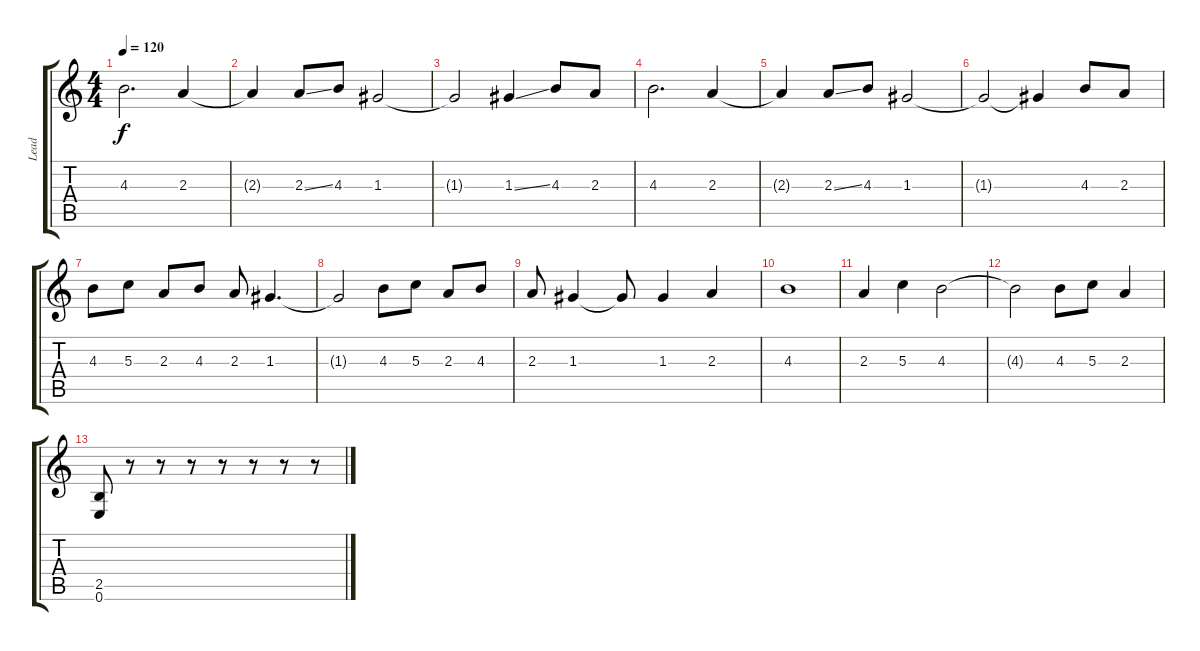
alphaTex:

\track ("Lead" "Lead") {instrument distortionguitar}
\staff {score tabs}
\tuning (E4 B3 G3 D3 A2 E2) {hide}
\ts (4 4)
\tempo 120
\clef g2
\ks c
4.3.2{d dy f} 2.3.4 |
2.3{t}.4 2.3{ss}.8 4.3.8 1.3.2 |
1.3{t}.2 1.3{ss}.4 4.3.8 2.3.8 |
4.3.2{d} 2.3.4 |
2.3{t}.4 2.3{ss}.8 4.3.8 1.3.2 |
1.3{t}.2 1.3{t}.4 4.3.8 2.3.8 |
4.3.8 5.3.8 2.3.8 4.3.8 2.3.8 1.3.4{d} |
1.3{t}.2 4.3.8 5.3.8 2.3.8 4.3.8 |
2.3.8 1.3.4 1.3{t}.8 1.3.4 2.3.4 |
4.3.1 |
2.3.4 5.3.4 4.3.2 |
4.3{t}.2 4.3.8 5.3.8 2.3.4 |
(2.5 0.6).8 r.8 r.8 r.8 r.8 r.8 r.8 r.8
